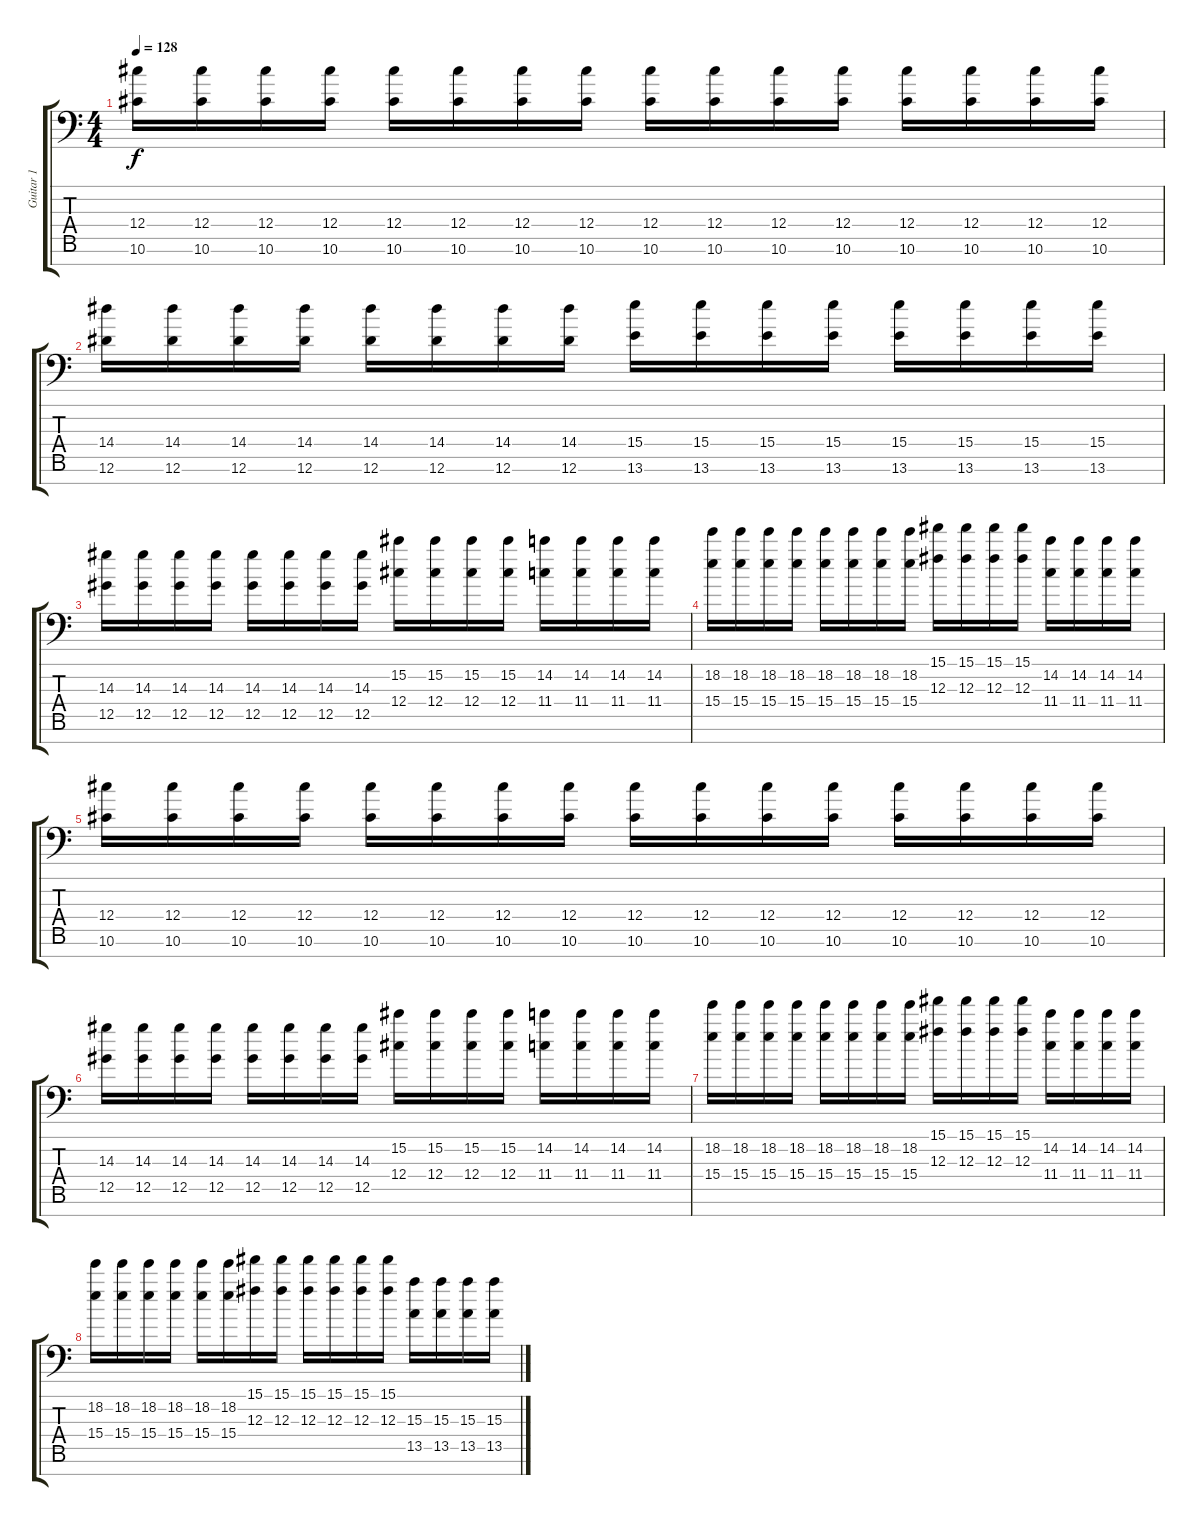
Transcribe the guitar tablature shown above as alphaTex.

\track ("Guitar 1" "Guitar 1") {instrument distortionguitar}
\staff {score tabs}
\tuning (Eb4 Bb3 Gb3 Db3 Ab2 Eb2 Ab1) {hide}
\ts (4 4)
\tempo 128
\clef f4
\ks c
(12.4 10.6).16{dy f} (12.4 10.6).16 (12.4 10.6).16 (12.4 10.6).16 (12.4 10.6).16 (12.4 10.6).16 (12.4 10.6).16 (12.4 10.6).16 (12.4 10.6).16 (12.4 10.6).16 (12.4 10.6).16 (12.4 10.6).16 (12.4 10.6).16 (12.4 10.6).16 (12.4 10.6).16 (12.4 10.6).16 |
(14.4 12.6).16 (14.4 12.6).16 (14.4 12.6).16 (14.4 12.6).16 (14.4 12.6).16 (14.4 12.6).16 (14.4 12.6).16 (14.4 12.6).16 (15.4 13.6).16 (15.4 13.6).16 (15.4 13.6).16 (15.4 13.6).16 (15.4 13.6).16 (15.4 13.6).16 (15.4 13.6).16 (15.4 13.6).16 |
(14.3 12.5).16 (14.3 12.5).16 (14.3 12.5).16 (14.3 12.5).16 (14.3 12.5).16 (14.3 12.5).16 (14.3 12.5).16 (14.3 12.5).16 (15.2 12.4).16 (15.2 12.4).16 (15.2 12.4).16 (15.2 12.4).16 (14.2 11.4).16 (14.2 11.4).16 (14.2 11.4).16 (14.2 11.4).16 |
(18.2 15.4).16 (18.2 15.4).16 (18.2 15.4).16 (18.2 15.4).16 (18.2 15.4).16 (18.2 15.4).16 (18.2 15.4).16 (18.2 15.4).16 (15.1 12.3).16 (15.1 12.3).16 (15.1 12.3).16 (15.1 12.3).16 (14.2 11.4).16 (14.2 11.4).16 (14.2 11.4).16 (14.2 11.4).16 |
(12.4 10.6).16 (12.4 10.6).16 (12.4 10.6).16 (12.4 10.6).16 (12.4 10.6).16 (12.4 10.6).16 (12.4 10.6).16 (12.4 10.6).16 (12.4 10.6).16 (12.4 10.6).16 (12.4 10.6).16 (12.4 10.6).16 (12.4 10.6).16 (12.4 10.6).16 (12.4 10.6).16 (12.4 10.6).16 |
(14.3 12.5).16 (14.3 12.5).16 (14.3 12.5).16 (14.3 12.5).16 (14.3 12.5).16 (14.3 12.5).16 (14.3 12.5).16 (14.3 12.5).16 (15.2 12.4).16 (15.2 12.4).16 (15.2 12.4).16 (15.2 12.4).16 (14.2 11.4).16 (14.2 11.4).16 (14.2 11.4).16 (14.2 11.4).16 |
(18.2 15.4).16 (18.2 15.4).16 (18.2 15.4).16 (18.2 15.4).16 (18.2 15.4).16 (18.2 15.4).16 (18.2 15.4).16 (18.2 15.4).16 (15.1 12.3).16 (15.1 12.3).16 (15.1 12.3).16 (15.1 12.3).16 (14.2 11.4).16 (14.2 11.4).16 (14.2 11.4).16 (14.2 11.4).16 |
(18.2 15.4).16 (18.2 15.4).16 (18.2 15.4).16 (18.2 15.4).16 (18.2 15.4).16 (18.2 15.4).16 (15.1 12.3).16 (15.1 12.3).16 (15.1 12.3).16 (15.1 12.3).16 (15.1 12.3).16 (15.1 12.3).16 (15.3 13.5).16 (15.3 13.5).16 (15.3 13.5).16 (15.3 13.5).16
